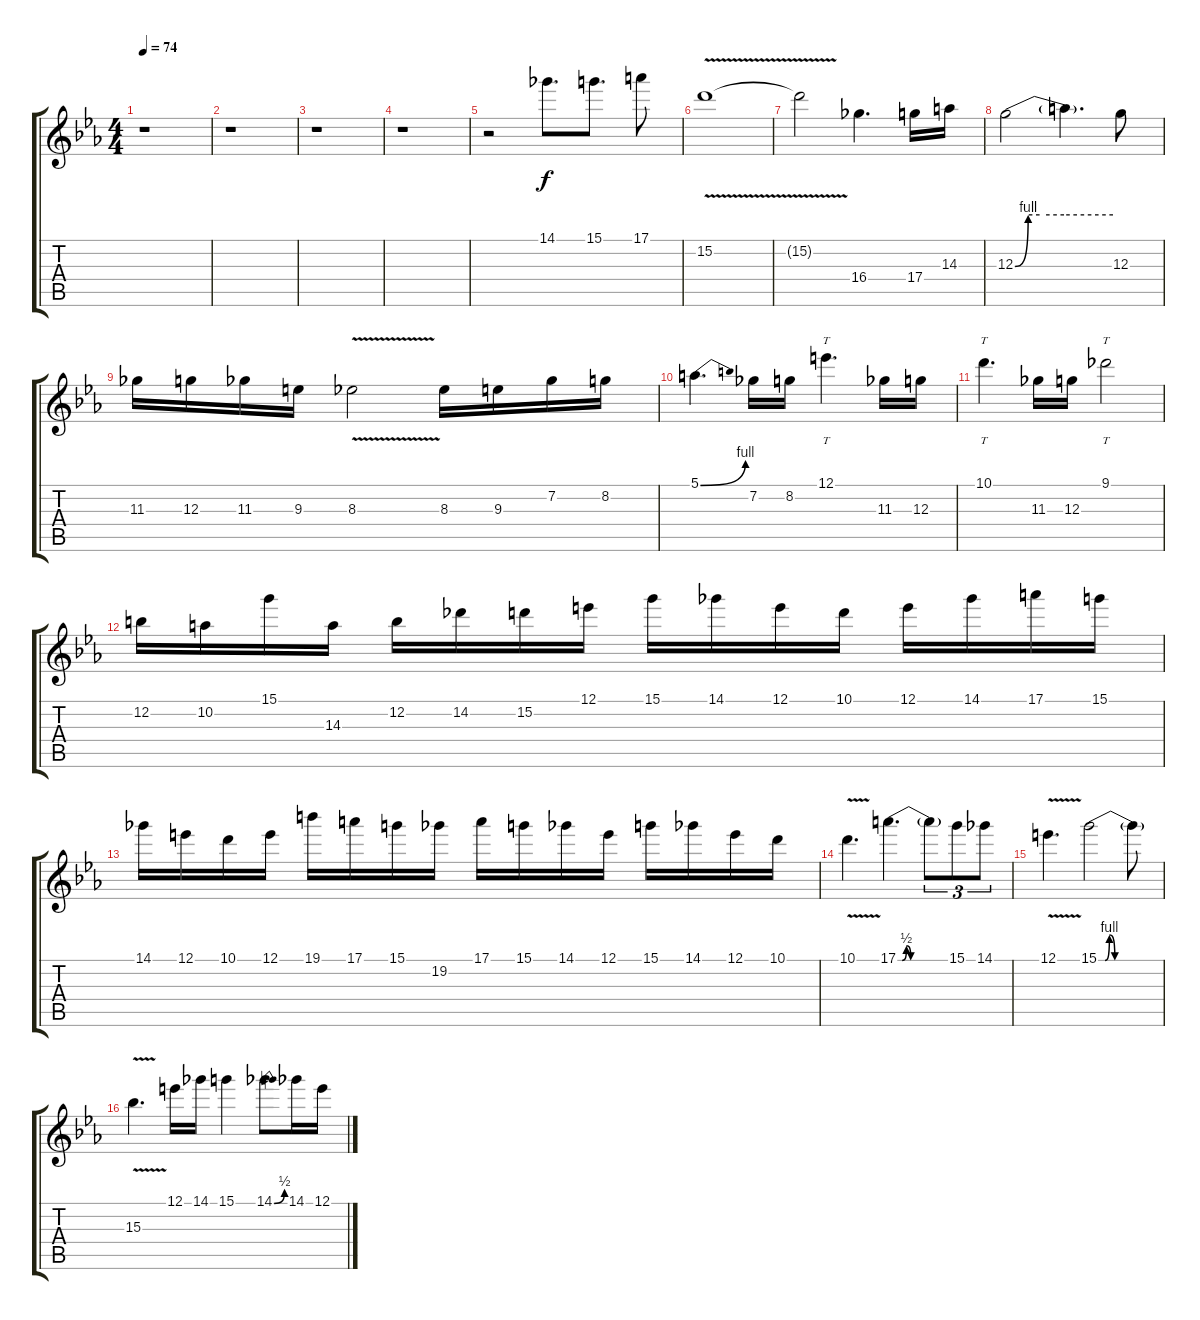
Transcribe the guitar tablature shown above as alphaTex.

\track "" {instrument distortionguitar}
\staff {score tabs}
\tuning (E4 B3 G3 D3 A2 E2) {hide}
\ts (4 4)
\tempo 74
\clef g2
\ks cminor
r.1{dy f} |
r.1 |
r.1 |
r.1 |
r.2 14.1.8{d} 15.1.8{d} 17.1.8 |
15.2{v}.1 |
15.2{t}.2 16.4.4{d} 17.4.16 14.3.16 |
12.3{be (custom 0 0 8 4 15 4 30 4 60 4)}.2 12.3{t}.4{d} 12.3.8 |
11.3.16 12.3.16 11.3.16 9.3.16 8.3{v}.2 8.3.16 9.3.16 7.2.16 8.2.16 |
5.1{be (bend 0 0 60 4)}.4{d} 7.2.16 8.2.16 12.1.4{tt d} 11.3.16 12.3.16 |
10.1.4{tt d} 11.3.16 12.3.16 9.1.2{tt} |
12.2.16 10.2.16 15.1.16 14.3.16 12.2.16 14.2.16 15.2.16 12.1.16 15.1.16 14.1.16 12.1.16 10.1.16 12.1.16 14.1.16 17.1.16 15.1.16 |
14.1.16 12.1.16 10.1.16 12.1.16 19.1.16 17.1.16 15.1.16 19.2.16 17.1.16 15.1.16 14.1.16 12.1.16 15.1.16 14.1.16 12.1.16 10.1.16 |
10.1{v}.4{d} 17.1{be (custom 0 0 5 0 10 2 15 0 60 0)}.4{d} 17.1{t}.8{tu (3 2)} 15.1.8{tu (3 2)} 14.1.8{tu (3 2)} |
12.1{v}.4{d} 15.1{be (custom 0 0 6 0 10 4 15 0 60 0)}.2 15.1{t}.8 |
15.3{v}.4{d} 12.1.16 14.1.16 15.1.4 14.1{be (bend 0 0 60 2)}.8 14.1.16 12.1.16
